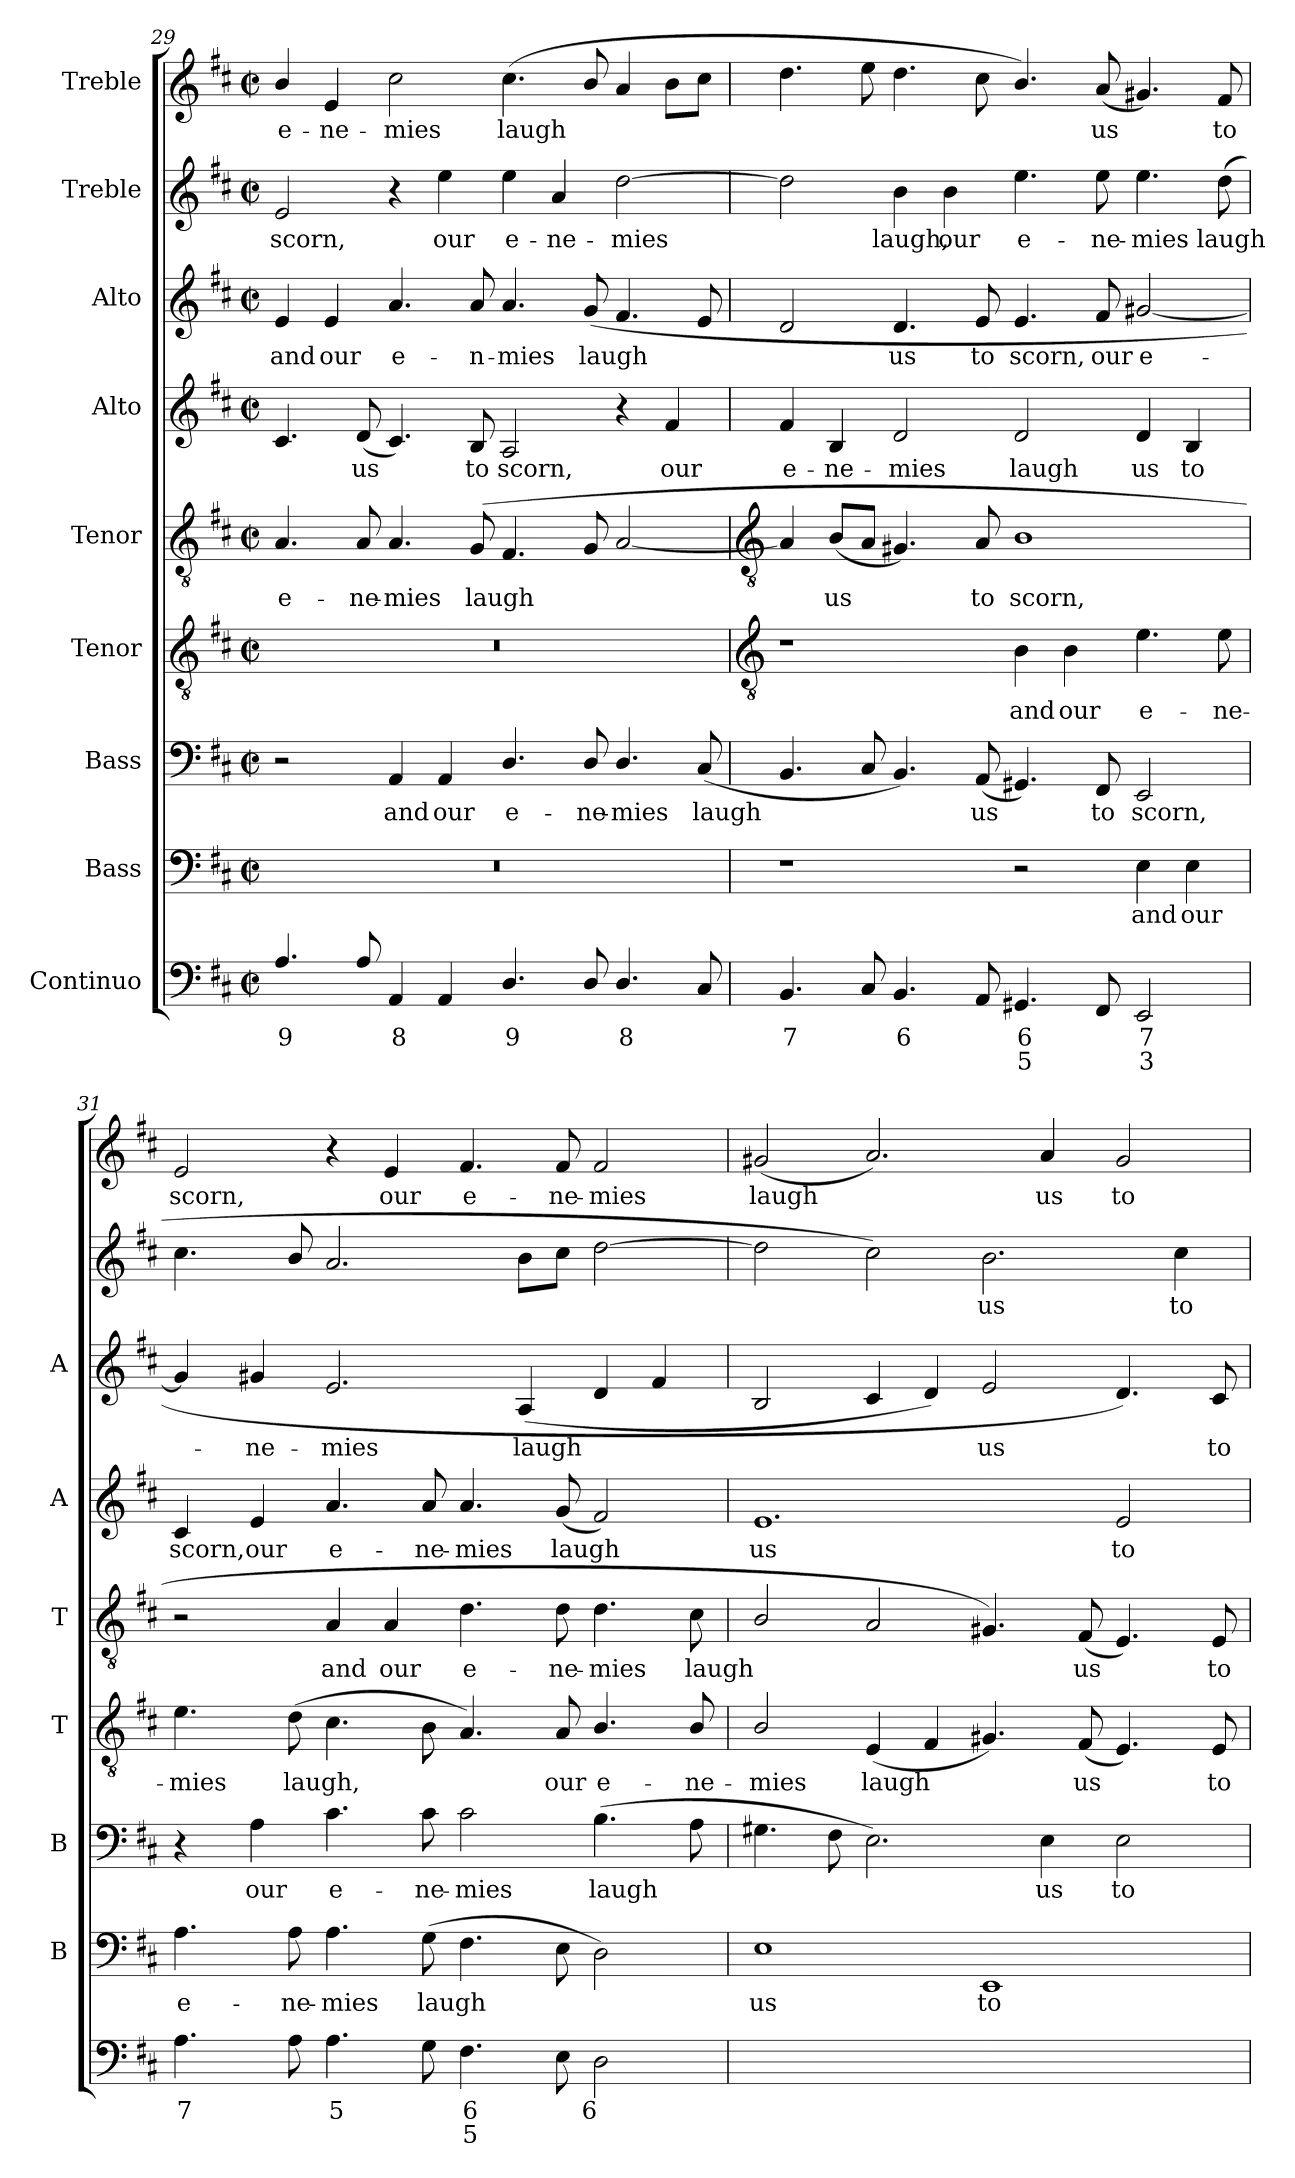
**kern	**text	**text	**kern	**text	**kern	**text	**kern	**text	**kern	**text	**kern	**text	**kern	**text	**kern	**text	**kern	**text
*part9	*part9	*part9	*part8	*part8	*part7	*part7	*part6	*part6	*part5	*part5	*part4	*part4	*part3	*part3	*part2	*part2	*part1	*part1
*staff9	*staff9	*staff9	*staff8	*staff8	*staff7	*staff7	*staff6	*staff6	*staff5	*staff5	*staff4	*staff4	*staff3	*staff3	*staff2	*staff2	*staff1	*staff1
*I"Continuo	*	*	*I"Bass	*	*I"Bass	*	*I"Tenor	*	*I"Tenor	*	*I"Alto	*	*I"Alto	*	*I"Treble	*	*I"Treble	*
*	*	*	*I'B	*	*I'B	*	*I'T	*	*I'T	*	*I'A	*	*I'A	*	*	*	*	*
*clefF4	*	*	*clefF4	*	*clefF4	*	*clefGv2	*	*clefGv2	*	*clefG2	*	*clefG2	*	*clefG2	*	*clefG2	*
*k[f#c#]	*	*	*k[f#c#]	*	*k[f#c#]	*	*k[f#c#]	*	*k[f#c#]	*	*k[f#c#]	*	*k[f#c#]	*	*k[f#c#]	*	*k[f#c#]	*
*D:	*	*	*D:	*	*D:	*	*D:	*	*D:	*	*D:	*	*D:	*	*D:	*	*D:	*
*M4/2	*	*	*M4/2	*	*M4/2	*	*M4/2	*	*M4/2	*	*M4/2	*	*M4/2	*	*M4/2	*	*M4/2	*
*met(c|)	*	*	*met(c|)	*	*met(c|)	*	*met(c|)	*	*met(c|)	*	*met(c|)	*	*met(c|)	*	*met(c|)	*	*met(c|)	*
=29	=29	=29	=29	=29	=29	=29	=29	=29	=29	=29	=29	=29	=29	=29	=29	=29	=29	=29
!	!LO:LY:b	!	!	!	!	!	!	!	!	!LO:LY:b	!	!	!	!LO:LY:b	!	!LO:LY:b	!	!LO:LY:b
*^	*	*	*	*	*	*	*	*	*	*	*	*	*	*	*	*	*	*
4.A	0ryy	9	.	0r	.	2r	.	0r	.	4.A	e-	4.c#	.	4e	and	2e	scorn,	4b/	e-
!	!	!	!	!	!	!	!	!	!	!	!	!	!	!	!LO:LY:b	!	!	!	!LO:LY:b
.	.	.	.	.	.	.	.	.	.	.	.	.	.	4e	our	.	.	4e	-ne-
!	!	!	!	!	!	!	!	!	!	!	!LO:LY:b	!	!LO:LY:b	!	!	!	!	!	!
8A	.	.	.	.	.	.	.	.	.	8A	-ne-	(<8d	us	.	.	.	.	.	.
!	!	!LO:LY:b	!	!	!	!	!LO:LY:b	!	!	!	!LO:LY:b	!	!	!	!LO:LY:b	!	!	!	!LO:LY:b
4AA	.	8	.	.	.	4AA	and	.	.	4.A	-mies	4.c#)	.	4.a	e-	4r	.	2cc#	-mies
!	!	!	!	!	!	!	!LO:LY:b	!	!	!	!	!	!	!	!	!	!LO:LY:b	!	!
4AA	.	.	.	.	.	4AA	our	.	.	.	.	.	.	.	.	4ee	our	.	.
!	!	!	!	!	!	!	!	!	!	!	!LO:LY:b	!	!LO:LY:b	!	!LO:LY:b	!	!	!	!
.	.	.	.	.	.	.	.	.	.	(<8G	laugh	8B	to	8a	-n-	.	.	.	.
!	!	!LO:LY:b	!	!	!	!	!LO:LY:b	!	!	!	!	!	!LO:LY:b	!	!LO:LY:b	!	!LO:LY:b	!	!LO:LY:b
4.D/	.	9	.	.	.	4.D/	e-	.	.	4.F#	.	2A	scorn,	4.a	-mies	4ee	e-	(>4.cc#	laugh
!	!	!	!	!	!	!	!	!	!	!	!	!	!	!	!	!	!LO:LY:b	!	!
.	.	.	.	.	.	.	.	.	.	.	.	.	.	.	.	4a	-ne-	.	.
!	!	!	!	!	!	!	!LO:LY:b	!	!	!	!	!	!	!	!LO:LY:b	!	!	!	!
8D/	.	.	.	.	.	8D/	-ne-	.	.	8G	.	.	.	(<8g	laugh	.	.	8b/	.
!	!	!LO:LY:b	!	!	!	!	!LO:LY:b	!	!	!	!	!	!	!	!	!	!LO:LY:b	!	!
4.D/	.	8	.	.	.	4.D/	-mies	.	.	[2A	.	4r	.	4.f#	.	[2dd	-mies	4a	.
!	!	!	!	!	!	!	!	!	!	!	!	!	!LO:LY:b	!	!	!	!	!	!
.	.	.	.	.	.	.	.	.	.	.	.	4f#	our	.	.	.	.	8bL	.
!	!	!	!	!	!	!	!LO:LY:b	!	!	!	!	!	!	!	!	!	!	!	!
8C#/	.	.	.	.	.	(<8C#/	laugh	.	.	.	.	.	.	8e	.	.	.	8cc#J	.
*v	*v	*	*	*	*	*	*	*	*	*	*	*	*	*	*	*	*	*	*
!!LO:LB:g=z
=30	=30	=30	=30	=30	=30	=30	=30	=30	=30	=30	=30	=30	=30	=30	=30	=30	=30	=30
*	*	*	*	*	*	*	*clefGv2	*	*clefGv2	*	*	*	*	*	*	*	*	*
!	!LO:LY:b	!	!	!	!	!	!	!	!	!	!	!LO:LY:b	!	!	!	!	!	!
4.BB	7	.	1r	.	4.BB	.	1r	.	4A]	.	4f#	e-	2d	.	2dd]	.	4.dd	.
!	!	!	!	!	!	!	!	!	!	!LO:LY:b	!	!LO:LY:b	!	!	!	!	!	!
.	.	.	.	.	.	.	.	.	(<8BL	us	4B	-ne-	.	.	.	.	.	.
8C#	.	.	.	.	8C#	.	.	.	8AJ	.	.	.	.	.	.	.	8ee	.
!	!LO:LY:b	!	!	!	!	!	!	!	!	!	!	!LO:LY:b	!	!LO:LY:b	!	!LO:LY:b	!	!
4.BB	6	.	.	.	4.BB)	.	.	.	4.G#X)	.	2d	-mies	4.d	us	4b	laugh,	4.dd	.
!	!	!	!	!	!	!	!	!	!	!	!	!	!	!	!	!LO:LY:b	!	!
.	.	.	.	.	.	.	.	.	.	.	.	.	.	.	4b	our	.	.
!	!	!	!	!	!	!LO:LY:b	!	!	!	!LO:LY:b	!	!	!	!LO:LY:b	!	!	!	!
8AA	.	.	.	.	(<8AA	us	.	.	8A	to	.	.	8e	to	.	.	8cc#	.
!	!LO:LY:b	!LO:LY:b	!	!	!	!	!	!LO:LY:b	!	!LO:LY:b	!	!LO:LY:b	!	!LO:LY:b	!	!LO:LY:b	!	!
4.GG#X	6	5	2r	.	4.GG#X)	.	4B	and	1B	scorn,	2d	laugh	4.e	scorn,	4.ee	e-	4.b/)	.
!	!	!	!	!	!	!	!	!LO:LY:b	!	!	!	!	!	!	!	!	!	!
.	.	.	.	.	.	.	4B	our	.	.	.	.	.	.	.	.	.	.
!	!	!	!	!	!	!LO:LY:b	!	!	!	!	!	!	!	!LO:LY:b	!	!LO:LY:b	!	!LO:LY:b
8FF#	.	.	.	.	8FF#	to	.	.	.	.	.	.	8f#	our	8ee	-ne-	(<8a	us
!	!LO:LY:b	!LO:LY:b	!	!LO:LY:b	!	!LO:LY:b	!	!LO:LY:b	!	!	!	!LO:LY:b	!	!LO:LY:b	!	!LO:LY:b	!	!
2EE	7	3	4E	and	2EE	scorn,	4.e	e-	.	.	4d	us	[2g#X	e-	4.ee	-mies	4.g#X)	.
!	!	!	!	!LO:LY:b	!	!	!	!	!	!	!	!LO:LY:b	!	!	!	!	!	!
.	.	.	4E	our	.	.	.	.	.	.	4B	to	.	.	.	.	.	.
!	!	!	!	!	!	!	!	!LO:LY:b	!	!	!	!	!	!	!	!LO:LY:b	!	!LO:LY:b
.	.	.	.	.	.	.	8e	-ne-	.	.	.	.	.	.	(>8dd	laugh	8f#	to
=31	=31	=31	=31	=31	=31	=31	=31	=31	=31	=31	=31	=31	=31	=31	=31	=31	=31	=31
!	!LO:LY:b	!	!	!LO:LY:b	!	!	!	!LO:LY:b	!	!	!	!LO:LY:b	!	!	!	!	!	!LO:LY:b
4.A	7	.	4.A	e-	4r	.	4.e	-mies	2r	.	4c#	scorn,	4g#]	.	4.cc#	.	2e	scorn,
!	!	!	!	!	!	!LO:LY:b	!	!	!	!	!	!LO:LY:b	!	!LO:LY:b	!	!	!	!
.	.	.	.	.	4A	our	.	.	.	.	4e	our	4g#	ne-	.	.	.	.
!	!	!	!	!LO:LY:b	!	!	!	!LO:LY:b	!	!	!	!	!	!	!	!	!	!
8A	.	.	8A	-ne-	.	.	(>8d	laugh,	.	.	.	.	.	.	8b/	.	.	.
!	!LO:LY:b	!	!	!LO:LY:b	!	!LO:LY:b	!	!	!	!LO:LY:b	!	!LO:LY:b	!	!LO:LY:b	!	!	!	!
4.A	5	.	4.A	-mies	4.c#	e-	4.c#	.	4A	and	4.a	e-	2.e	-mies	2.a	.	4r	.
!	!	!	!	!	!	!	!	!	!	!LO:LY:b	!	!	!	!	!	!	!	!LO:LY:b
.	.	.	.	.	.	.	.	.	4A	our	.	.	.	.	.	.	4e	our
!	!	!	!	!LO:LY:b	!	!LO:LY:b	!	!	!	!	!	!LO:LY:b	!	!	!	!	!	!
8G	.	.	(>8G	laugh	8c#	-ne-	8B	.	.	.	8a	-ne-	.	.	.	.	.	.
!	!LO:LY:b	!LO:LY:b	!	!	!	!LO:LY:b	!	!	!	!LO:LY:b	!	!LO:LY:b	!	!	!	!	!	!LO:LY:b
4.F#	6	5	4.F#	.	2c#	-mies	4.A)	.	4.d	e-	4.a	-mies	.	.	.	.	4.f#	e-
!	!	!	!	!	!	!	!	!	!	!	!	!	!	!LO:LY:b	!	!	!	!
.	.	.	.	.	.	.	.	.	.	.	.	.	(<4A	laugh	8bL	.	.	.
!	!	!	!	!	!	!	!	!LO:LY:b	!	!LO:LY:b	!	!LO:LY:b	!	!	!	!	!	!LO:LY:b
8E	.	.	8E	.	.	.	8A	our	8d	-ne-	(<8g	laugh	.	.	8cc#J	.	8f#	-ne-
!	!LO:LY:b	!	!	!	!	!LO:LY:b	!	!LO:LY:b	!	!LO:LY:b	!	!	!	!	!	!	!	!LO:LY:b
2D	6	.	2D)	.	(>4.B	laugh	4.B/	e-	4.d	-mies	2f#)	.	4d	.	[2dd	.	2f#	-mies
.	.	.	.	.	.	.	.	.	.	.	.	.	4f#	.	.	.	.	.
!	!	!	!	!	!	!	!	!LO:LY:b	!	!LO:LY:b	!	!	!	!	!	!	!	!
.	.	.	.	.	8A	.	8B/	-ne-	8c#	laugh	.	.	.	.	.	.	.	.
=32	=32	=32	=32	=32	=32	=32	=32	=32	=32	=32	=32	=32	=32	=32	=32	=32	=32	=32
!	!LO:LY:b	!LO:LY:b	!	!LO:LY:b	!	!	!	!LO:LY:b	!	!	!	!LO:LY:b	!	!	!	!	!	!LO:LY:b
[2Eyy	7	3	1E	us	4.G#X	.	2B/	-mies	2B/	.	1.e	us	2B	.	2dd]	.	(<2g#X	laugh
.	.	.	.	.	8F#	.	.	.	.	.	.	.	.	.	.	.	.	.
!	!LO:LY:b	!LO:LY:b	!	!	!	!	!	!LO:LY:b	!	!	!	!	!	!	!	!	!	!
2Eyy]	6	4	.	.	2.E)	.	(<4E	laugh	2A	.	.	.	4c#	.	2cc#)	.	2.a)	.
.	.	.	.	.	.	.	4F#	.	.	.	.	.	4d)	.	.	.	.	.
!	!LO:LY:b	!LO:LY:b	!	!LO:LY:b	!	!	!	!	!	!	!	!	!	!LO:LY:b	!	!LO:LY:b	!	!
[2EEyy	5	4	1EE	to	.	.	4.G#X)	.	4.G#X)	.	.	.	2e	us	2.b	us	.	.
!	!	!	!	!	!	!LO:LY:b	!	!	!	!	!	!	!	!	!	!	!	!LO:LY:b
.	.	.	.	.	4E	us	.	.	.	.	.	.	.	.	.	.	4a	us
!	!	!	!	!	!	!	!	!LO:LY:b	!	!LO:LY:b	!	!	!	!	!	!	!	!
.	.	.	.	.	.	.	(<8F#	us	(<8F#	us	.	.	.	.	.	.	.	.
!	!	!LO:LY:b	!	!	!	!LO:LY:b	!	!	!	!	!	!LO:LY:b	!	!	!	!	!	!LO:LY:b
2EEyy]	.	3	.	.	2E	to	4.E)	.	4.E)	.	2e	to	4.d)	.	.	.	2g#	to
!	!	!	!	!	!	!	!	!	!	!	!	!	!	!	!	!LO:LY:b	!	!
.	.	.	.	.	.	.	.	.	.	.	.	.	.	.	4cc#	to	.	.
!	!	!	!	!	!	!	!	!LO:LY:b	!	!LO:LY:b	!	!	!	!LO:LY:b	!	!	!	!
.	.	.	.	.	.	.	8E	to	8E	to	.	.	8c#	to	.	.	.	.
=	=	=	=	=	=	=	=	=	=	=	=	=	=	=	=	=	=	=
*-	*-	*-	*-	*-	*-	*-	*-	*-	*-	*-	*-	*-	*-	*-	*-	*-	*-	*-
